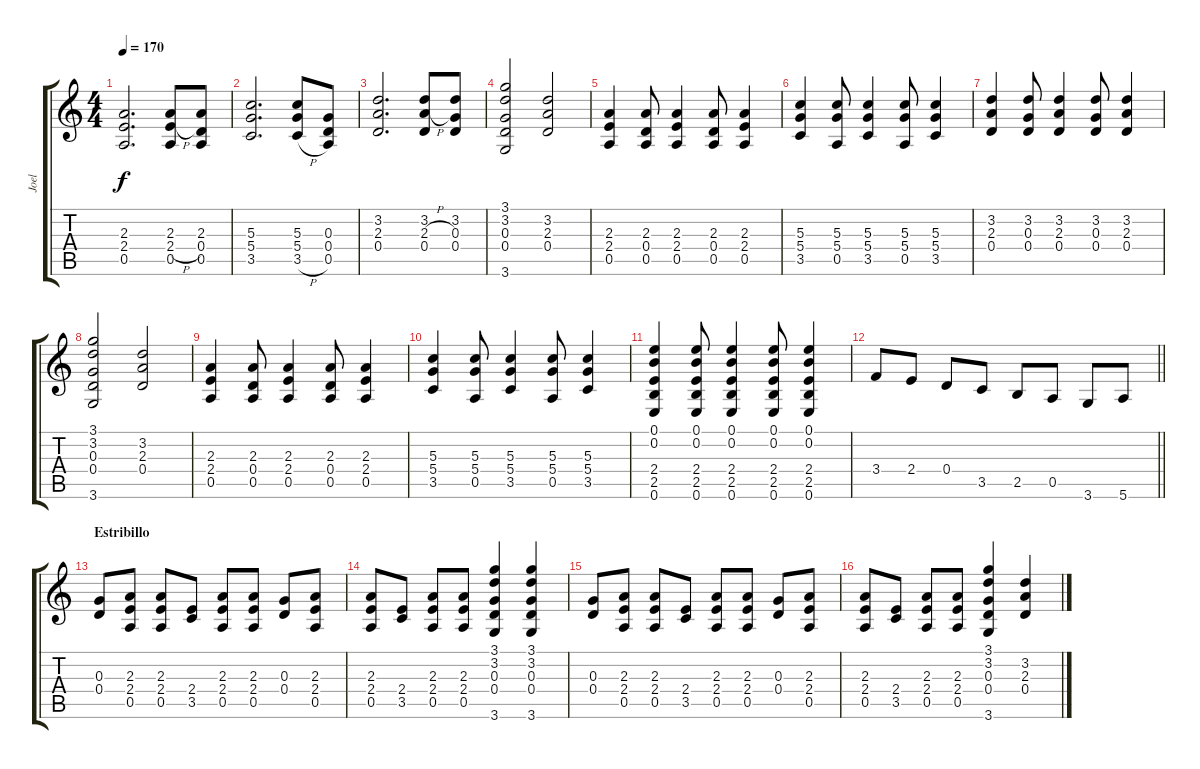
\track ("Joel" "Joel") {instrument overdrivenguitar}
\staff {score tabs}
\tuning (E4 B3 G3 D3 A2 E2) {hide}
\ts (4 4)
\tempo 170
\clef g2
\ks c
(2.3 2.4 0.5).2{d dy f} (2.3 2.4{h} 0.5).8 (2.3 0.4 0.5).8 |
(5.3 5.4 3.5).2{d} (5.3 5.4 3.5{h}).8 (0.3 0.4 0.5).8 |
(3.2 2.3 0.4).2{d} (3.2 2.3{h} 0.4).8 (3.2 0.3 0.4).8 |
(3.1 3.2 0.3 0.4 3.6).2 (3.2 2.3 0.4).2 |
(2.3 2.4 0.5).4 (2.3 0.4 0.5).8 (2.3 2.4 0.5).4 (2.3 0.4 0.5).8 (2.3 2.4 0.5).4 |
(5.3 5.4 3.5).4 (5.3 5.4 0.5).8 (5.3 5.4 3.5).4 (5.3 5.4 0.5).8 (5.3 5.4 3.5).4 |
(3.2 2.3 0.4).4 (3.2 0.3 0.4).8 (3.2 2.3 0.4).4 (3.2 0.3 0.4).8 (3.2 2.3 0.4).4 |
(3.1 3.2 0.3 0.4 3.6).2 (3.2 2.3 0.4).2 |
(2.3 2.4 0.5).4 (2.3 0.4 0.5).8 (2.3 2.4 0.5).4 (2.3 0.4 0.5).8 (2.3 2.4 0.5).4 |
(5.3 5.4 3.5).4 (5.3 5.4 0.5).8 (5.3 5.4 3.5).4 (5.3 5.4 0.5).8 (5.3 5.4 3.5).4 |
(0.1 0.2 2.4 2.5 0.6).4 (0.1 0.2 2.4 2.5 0.6).8 (0.1 0.2 2.4 2.5 0.6).4 (0.1 0.2 2.4 2.5 0.6).8 (0.1 0.2 2.4 2.5 0.6).4 |
\barLineRight lightlight
3.4.8 2.4.8 0.4.8 3.5.8 2.5.8 0.5.8 3.6.8 5.6.8 |
\section ("" "Estribillo")
(0.3 0.4).8 (2.3 2.4 0.5).8 (2.3 2.4 0.5).8 (2.4 3.5).8 (2.3 2.4 0.5).8 (2.3 2.4 0.5).8 (0.3 0.4).8 (2.3 2.4 0.5).8 |
(2.3 2.4 0.5).8 (2.4 3.5).8 (2.3 2.4 0.5).8 (2.3 2.4 0.5).8 (3.1 3.2 0.3 0.4 3.6).4 (3.1 3.2 0.3 0.4 3.6).4 |
(0.3 0.4).8 (2.3 2.4 0.5).8 (2.3 2.4 0.5).8 (2.4 3.5).8 (2.3 2.4 0.5).8 (2.3 2.4 0.5).8 (0.3 0.4).8 (2.3 2.4 0.5).8 |
(2.3 2.4 0.5).8 (2.4 3.5).8 (2.3 2.4 0.5).8 (2.3 2.4 0.5).8 (3.1 3.2 0.3 0.4 3.6).4 (3.2 2.3 0.4).4
